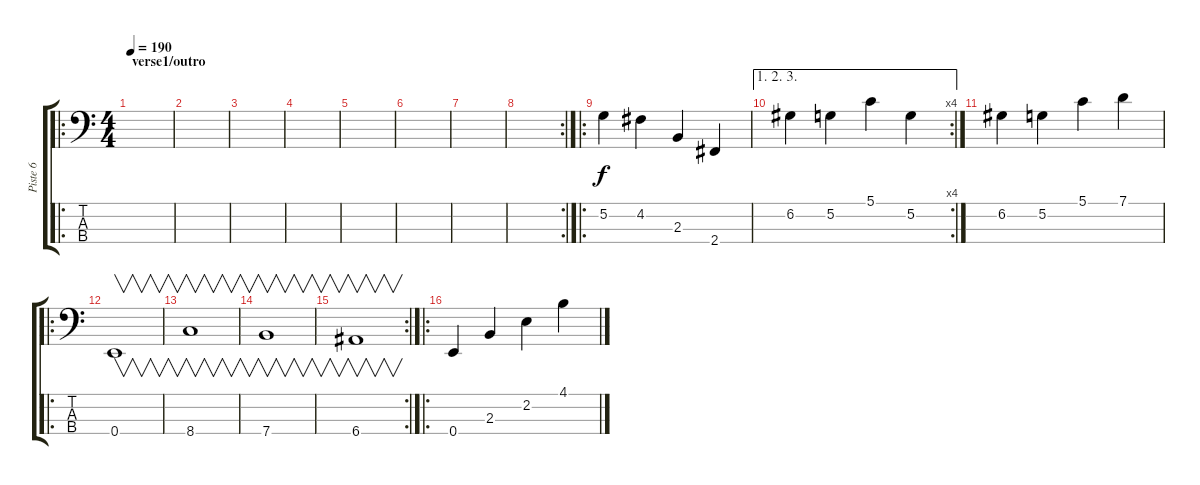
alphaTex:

\track ("Piste 6" "Piste 6") {instrument electricbassfinger}
\staff {score tabs}
\tuning (G2 D2 A1 E1) {hide}
\ro
\ts (4 4)
\section ("" "verse1/outro")
\tempo 190
\clef f4
\ks c
|
|
|
|
|
|
|
\rc 2
|
\ro
5.2.4 4.2.4 2.3.4 2.4.4 |
\ae (1 2 3)
\rc 4
6.2.4 5.2.4 5.1.4 5.2.4 |
6.2.4 5.2.4 5.1.4 7.1.4 |
\ro
0.4.1{v} |
8.4.1{v} |
7.4.1{v} |
\rc 2
6.4.1{v} |
\ro
0.4.4 2.3.4 2.2.4 4.1.4
